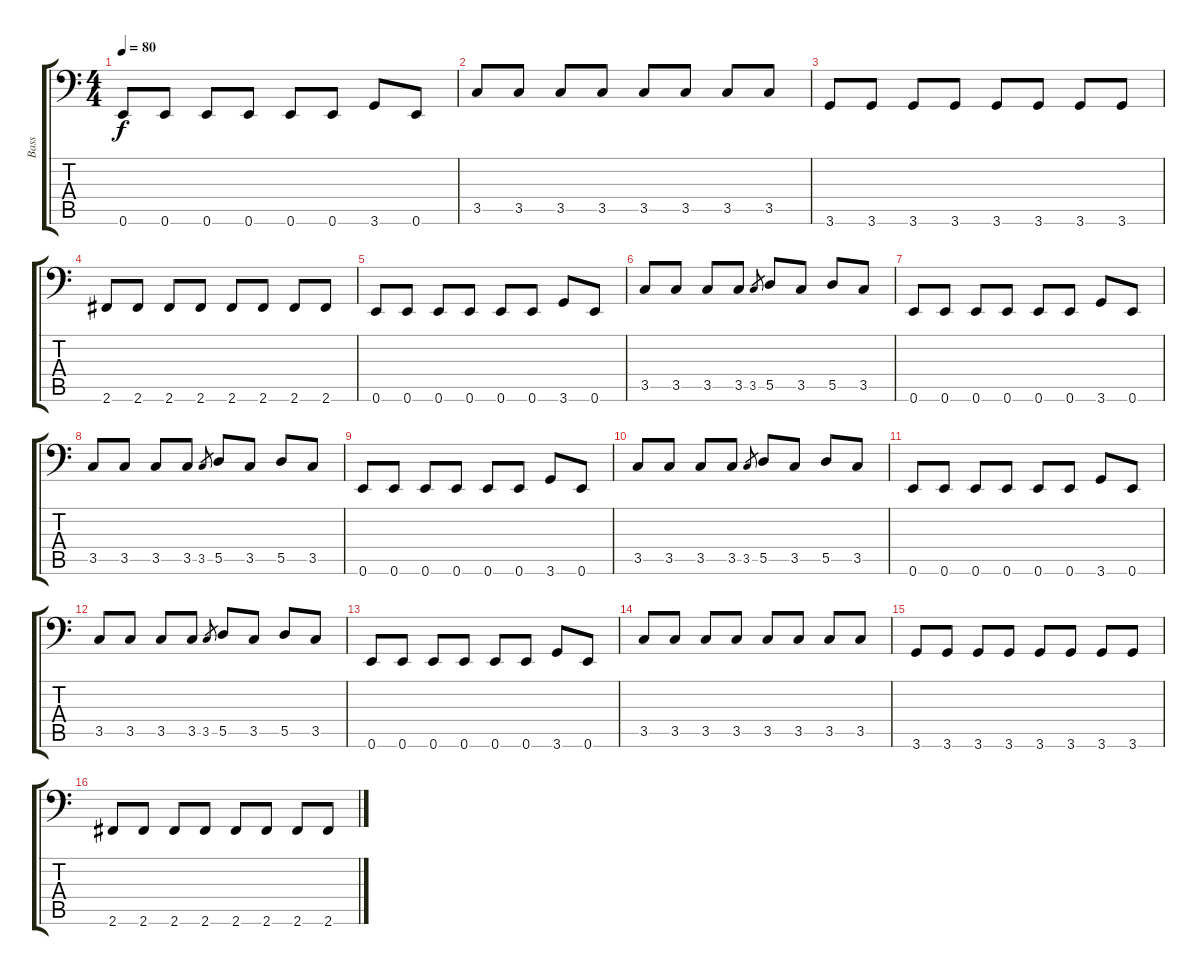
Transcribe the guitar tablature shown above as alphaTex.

\track ("Bass" "Bass") {instrument electricbasspick}
\staff {score tabs}
\tuning (E3 B2 G2 D2 A1 E1) {hide}
\ts (4 4)
\tempo 80
\clef f4
\ks c
0.6.8{dy f} 0.6.8 0.6.8 0.6.8 0.6.8 0.6.8 3.6.8 0.6.8 |
3.5.8 3.5.8 3.5.8 3.5.8 3.5.8 3.5.8 3.5.8 3.5.8 |
3.6.8 3.6.8 3.6.8 3.6.8 3.6.8 3.6.8 3.6.8 3.6.8 |
2.6.8 2.6.8 2.6.8 2.6.8 2.6.8 2.6.8 2.6.8 2.6.8 |
0.6.8 0.6.8 0.6.8 0.6.8 0.6.8 0.6.8 3.6.8 0.6.8 |
3.5.8 3.5.8 3.5.8 3.5.8 3.5.8{gr} 5.5.8 3.5.8 5.5.8 3.5.8 |
0.6.8 0.6.8 0.6.8 0.6.8 0.6.8 0.6.8 3.6.8 0.6.8 |
3.5.8 3.5.8 3.5.8 3.5.8 3.5.8{gr} 5.5.8 3.5.8 5.5.8 3.5.8 |
0.6.8 0.6.8 0.6.8 0.6.8 0.6.8 0.6.8 3.6.8 0.6.8 |
3.5.8 3.5.8 3.5.8 3.5.8 3.5.8{gr} 5.5.8 3.5.8 5.5.8 3.5.8 |
0.6.8 0.6.8 0.6.8 0.6.8 0.6.8 0.6.8 3.6.8 0.6.8 |
3.5.8 3.5.8 3.5.8 3.5.8 3.5.8{gr} 5.5.8 3.5.8 5.5.8 3.5.8 |
0.6.8 0.6.8 0.6.8 0.6.8 0.6.8 0.6.8 3.6.8 0.6.8 |
3.5.8 3.5.8 3.5.8 3.5.8 3.5.8 3.5.8 3.5.8 3.5.8 |
3.6.8 3.6.8 3.6.8 3.6.8 3.6.8 3.6.8 3.6.8 3.6.8 |
2.6.8 2.6.8 2.6.8 2.6.8 2.6.8 2.6.8 2.6.8 2.6.8
